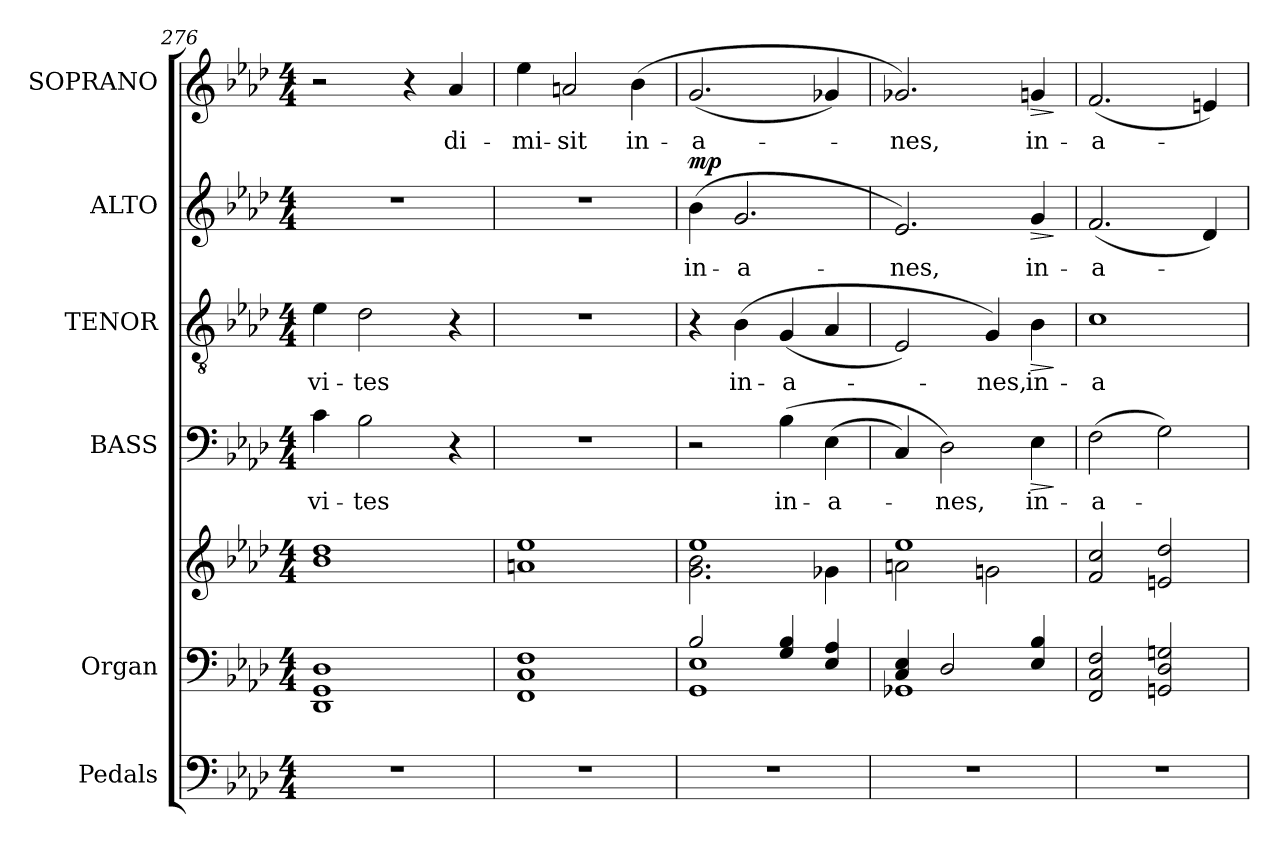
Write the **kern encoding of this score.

**kern	**kern	**kern	**kern	**text	**dynam	**kern	**text	**dynam	**kern	**text	**dynam	**kern	**text	**dynam
*part6	*part5	*part5	*part4	*part4	*part4	*part3	*part3	*part3	*part2	*part2	*part2	*part1	*part1	*part1
*staff7	*staff6	*staff5	*staff4	*staff4	*staff4	*staff3	*staff3	*staff3	*staff2	*staff2	*staff2	*staff1	*staff1	*staff1
*I"Pedals	*I"Organ	*	*I"BASS	*	*	*I"TENOR	*	*	*I"ALTO	*	*	*I"SOPRANO	*	*
*I'Ped.	*I'Org.	*	*I'B.	*	*	*I'T.	*	*	*I'A.	*	*	*I'S.	*	*
*clefF4	*clefF4	*clefG2	*clefF4	*	*	*clefGv2	*	*	*clefG2	*	*	*clefG2	*	*
*	*	*	*	*	*	*ITrd7c12	*	*	*	*	*	*	*	*
*k[b-e-a-d-]	*k[b-e-a-d-]	*k[b-e-a-d-]	*k[b-e-a-d-]	*	*	*k[b-e-a-d-]	*	*	*k[b-e-a-d-]	*	*	*k[b-e-a-d-]	*	*
*A-:	*A-:	*A-:	*A-:	*	*	*A-:	*	*	*A-:	*	*	*A-:	*	*
*M4/4	*M4/4	*M4/4	*M4/4	*	*	*M4/4	*	*	*M4/4	*	*	*M4/4	*	*
=276	=276	=276	=276	=276	=276	=276	=276	=276	=276	=276	=276	=276	=276	=276
!	!	!	!	!LO:LY:b:color=#000000	!	!	!	!	!	!	!	!	!	!
!	!	!	!	!	!	!	!LO:LY:b:color=#000000	!	!	!	!	!	!	!
1r	1DD-i 1GGi 1D-i	1b-i 1dd-i	4ci\	-vi-	.	4E-i\	-vi-	.	1r	.	.	2r	.	.
!	!	!	!	!LO:LY:b:color=#000000	!	!	!	!	!	!	!	!	!	!
!	!	!	!	!	!	!	!LO:LY:b:color=#000000	!	!	!	!	!	!	!
.	.	.	2B-i\	-tes	.	2D-i\	-tes	.	.	.	.	.	.	.
.	.	.	.	.	.	.	.	.	.	.	.	4r	.	.
!	!	!	!	!	!	!	!	!	!	!	!	!	!LO:LY:b:color=#000000	!
.	.	.	4r	.	.	4r	.	.	.	.	.	4a-i/	di-	.
=277	=277	=277	=277	=277	=277	=277	=277	=277	=277	=277	=277	=277	=277	=277
!	!	!	!	!	!	!	!	!	!	!	!	!	!LO:LY:b:color=#000000	!
1r	1FFi 1Ci 1Fi	1ani 1ee-i	1r	.	.	1r	.	.	1r	.	.	4ee-i\	-mi-	.
!	!	!	!	!	!	!	!	!	!	!	!	!	!LO:LY:b:color=#000000	!
.	.	.	.	.	.	.	.	.	.	.	.	2ani/	-sit	.
!	!	!	!	!	!	!	!	!	!	!	!	!	!LO:LY:b:color=#000000	!
.	.	.	.	.	.	.	.	.	.	.	.	(4b-i\	in-	.
=278	=278	=278	=278	=278	=278	=278	=278	=278	=278	=278	=278	=278	=278	=278
*	*^	*^	*	*	*	*	*	*	*	*	*	*	*	*
!	!	!	!	!	!	!	!	!	!	!	!	!LO:LY:b:color=#000000	!	!	!	!
!	!	!	!	!	!	!	!	!	!	!	!	!	!	!	!LO:LY:b:color=#000000	!
1r	2B-i/	1GGi 1E-i	1ee-i	2.gi\ 2.b-i	2r	.	.	4r	.	.	(4b-i\	in-	mp	(2.gi/	-a-	.
!	!	!	!	!	!	!	!	!	!LO:LY:b:color=#000000	!	!	!	!	!	!	!
!	!	!	!	!	!	!	!	!	!	!	!	!LO:LY:b:color=#000000	!	!	!	!
.	.	.	.	.	.	.	.	(4BB-i\	in-	.	2.gi/	-a-	.	.	.	.
!	!	!	!	!	!	!LO:LY:b:color=#000000	!	!	!	!	!	!	!	!	!	!
!	!	!	!	!	!	!	!	!	!LO:LY:b:color=#000000	!	!	!	!	!	!	!
.	4Gi/ 4B-i	.	.	.	(4B-i\	in-	.	(4GGi/	-a-	.	.	.	.	.	.	.
!	!	!	!	!	!	!LO:LY:b:color=#000000	!	!	!	!	!	!	!	!	!	!
.	4E-i/ 4A-i	.	.	4g-Xi\	(4E-i\	-a-	.	4AA-i/	.	.	.	.	.	4g-Xi/)	.	.
=279	=279	=279	=279	=279	=279	=279	=279	=279	=279	=279	=279	=279	=279	=279	=279	=279
!	!	!	!	!	!	!	!	!	!	!	!	!LO:LY:b:color=#000000	!	!	!	!
!	!	!	!	!	!	!	!	!	!	!	!	!	!	!	!LO:LY:b:color=#000000	!
1r	4Ci/ 4E-i	1GG-Xi	1ee-i	2ani\	4Ci/)	.	.	2EE-i/)	.	.	2.e-i/)	-nes,	.	2.g-Xi/)	-nes,	.
!	!	!	!	!	!	!LO:LY:b:color=#000000	!	!	!	!	!	!	!	!	!	!
.	2D-i/	.	.	.	2D-i\)	-nes,	.	.	.	.	.	.	.	.	.	.
!	!	!	!	!	!	!	!	!	!LO:LY:b:color=#000000	!	!	!	!	!	!	!
.	.	.	.	2gni\	.	.	.	4GGi/)	-nes,	.	.	.	.	.	.	.
!	!	!	!	!	!	!LO:LY:b:color=#000000	!LO:HP:b	!	!	!	!	!	!	!	!	!
!	!	!	!	!	!	!	!	!	!LO:LY:b:color=#000000	!LO:HP:b	!	!	!	!	!	!
!	!	!	!	!	!	!	!	!	!	!	!	!LO:LY:b:color=#000000	!LO:HP:b	!	!	!
!	!	!	!	!	!	!	!	!	!	!	!	!	!	!	!LO:LY:b:color=#000000	!LO:HP:b
.	4E-i/ 4B-i	.	.	.	4E-i\	in-	>	4BB-i\	in-	>	4gi/	in-	>	4gni/	in-	>
*	*v	*v	*	*	*	*	*	*	*	*	*	*	*	*	*	*
*	*	*v	*v	*	*	*	*	*	*	*	*	*	*	*	*
.	.	.	.	.	]	.	.	]	.	.	]	.	.	]
=280	=280	=280	=280	=280	=280	=280	=280	=280	=280	=280	=280	=280	=280	=280
!	!	!	!	!LO:LY:b:color=#000000	!	!	!	!	!	!	!	!	!	!
!	!	!	!	!	!	!	!LO:LY:b:color=#000000	!	!	!	!	!	!	!
!	!	!	!	!	!	!	!	!	!	!LO:LY:b:color=#000000	!	!	!	!
!	!	!	!	!	!	!	!	!	!	!	!	!	!LO:LY:b:color=#000000	!
1r	2FFi/ 2Ci 2Fi	2fi/ 2cci	(2Fi\	-a-	.	1Ci	-a-	.	(2.fi/	-a-	.	(2.fi/	-a-	.
.	2GGni/ 2D-i 2Gni	2eni/ 2dd-i	2Gi\)	.	.	.	.	.	.	.	.	.	.	.
.	.	.	.	.	.	.	.	.	4d-i/)	.	.	4eni/)	.	.
=	=	=	=	=	=	=	=	=	=	=	=	=	=	=
*-	*-	*-	*-	*-	*-	*-	*-	*-	*-	*-	*-	*-	*-	*-
